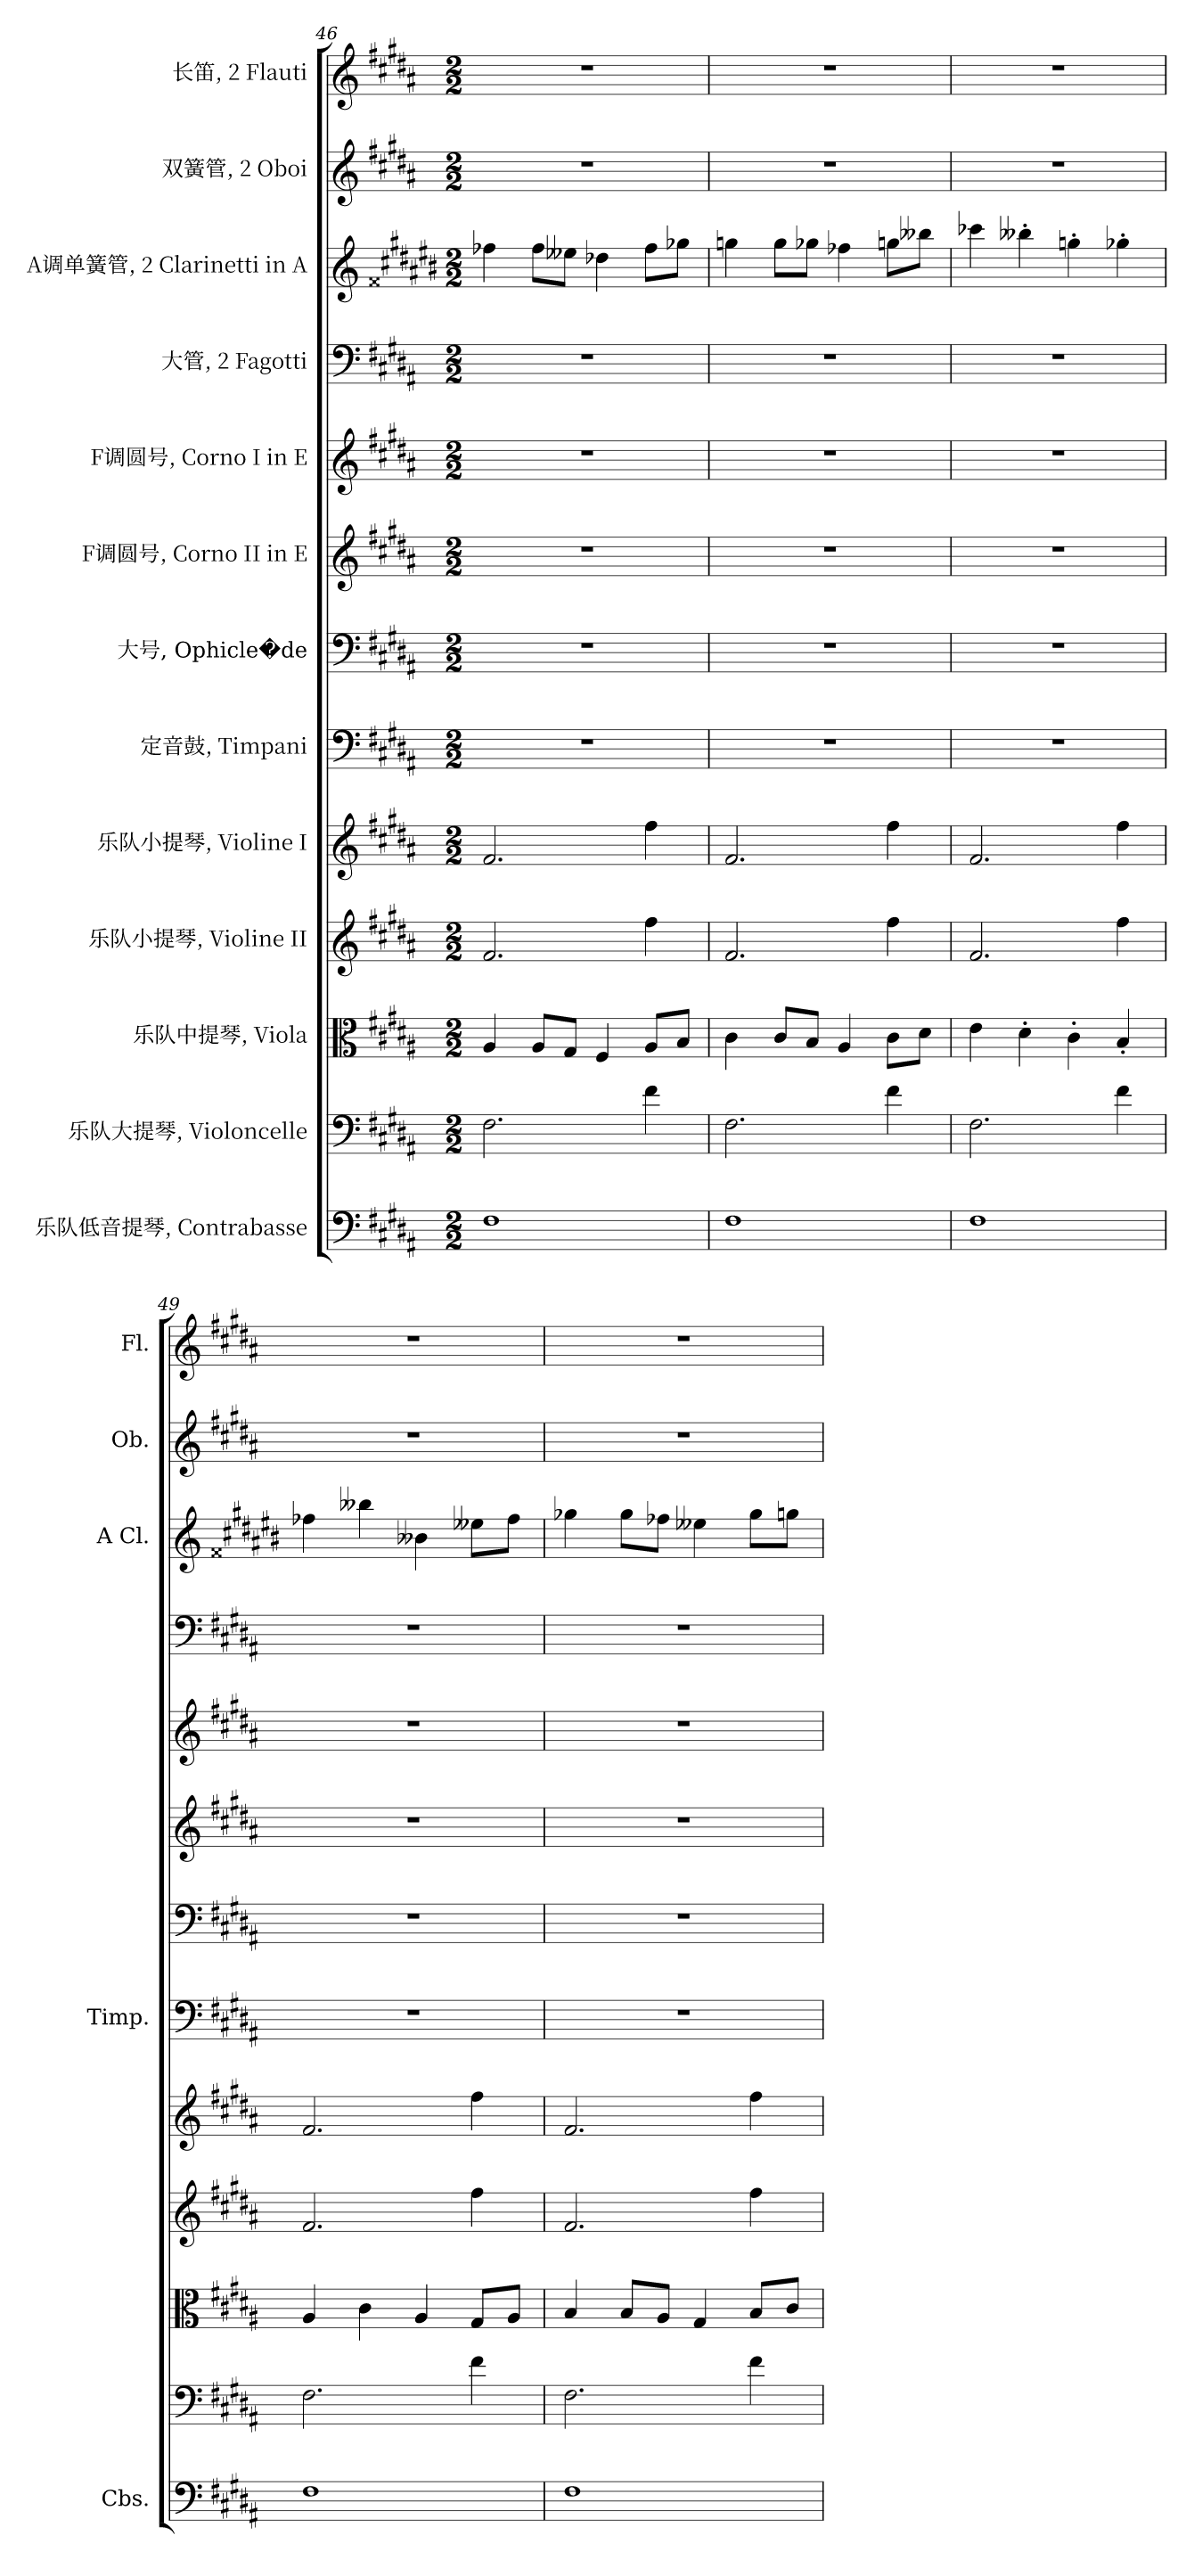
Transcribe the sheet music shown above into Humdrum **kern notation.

**kern	**kern	**kern	**kern	**kern	**kern	**kern	**kern	**kern	**kern	**kern	**kern	**kern
*part13	*part12	*part11	*part10	*part9	*part8	*part7	*part6	*part5	*part4	*part3	*part2	*part1
*staff13	*staff12	*staff11	*staff10	*staff9	*staff8	*staff7	*staff6	*staff5	*staff4	*staff3	*staff2	*staff1
*I"乐队低音提琴, Contrabasse	*I"乐队大提琴, Violoncelle	*I"乐队中提琴, Viola	*I"乐队小提琴, Violine II	*I"乐队小提琴, Violine I	*I"定音鼓, Timpani	*I"大号, Ophicle�de	*I"F调圆号, Corno II in E	*I"F调圆号, Corno I in E	*I"大管, 2 Fagotti	*I"A调单簧管, 2 Clarinetti in A	*I"双簧管, 2 Oboi	*I"长笛, 2 Flauti
*I'Cbs.	*	*	*	*	*I'Timp.	*	*	*	*	*I'A Cl.	*I'Ob.	*I'Fl.
*clefF4	*clefF4	*clefC3	*clefG2	*clefG2	*clefF4	*clefF4	*clefG2	*clefG2	*clefF4	*clefG2	*clefG2	*clefG2
*ITrd7c12	*	*	*	*	*	*	*ITrd4c7	*ITrd4c7	*	*ITrd2c3	*	*
*k[f#c#g#d#a#]	*k[f#c#g#d#a#]	*k[f#c#g#d#a#]	*k[f#c#g#d#a#]	*k[f#c#g#d#a#]	*k[f#c#g#d#a#]	*k[f#c#g#d#a#]	*k[f#c#g#d#]	*k[f#c#g#d#]	*k[f#c#g#d#a#]	*k[f##c#g#d#a#e#b#]	*k[f#c#g#d#a#]	*k[f#c#g#d#a#]
*M2/2	*M2/2	*M2/2	*M2/2	*M2/2	*M2/2	*M2/2	*M2/2	*M2/2	*M2/2	*M2/2	*M2/2	*M2/2
*MM253	*MM253	*MM253	*MM253	*MM253	*MM253	*MM253	*MM253	*MM253	*MM253	*MM253	*MM253	*MM253
=46	=46	=46	=46	=46	=46	=46	=46	=46	=46	=46	=46	=46
1FF#	2.F#\	4A#/	2.f#/	2.f#/	1r	1r	1r	1r	1r	4dd-X\	1r	1r
.	.	8A#/L	.	.	.	.	.	.	.	8dd-\L	.	.
.	.	8G#/J	.	.	.	.	.	.	.	8cc-X\J	.	.
.	.	4F#/	.	.	.	.	.	.	.	4b-X\	.	.
.	4f#\	8A#/L	4ff#\	4ff#\	.	.	.	.	.	8dd-\L	.	.
.	.	8B/J	.	.	.	.	.	.	.	8ee-X\J	.	.
=47	=47	=47	=47	=47	=47	=47	=47	=47	=47	=47	=47	=47
*	*	*	*	*	*	*	*	*	*	*	*	*MM253
1FF#	2.F#\	4c#\	2.f#/	2.f#/	1r	1r	1r	1r	1r	4een\	1r	1r
.	.	8c#/L	.	.	.	.	.	.	.	8ee\L	.	.
.	.	8B/J	.	.	.	.	.	.	.	8ee-X\J	.	.
.	.	4A#/	.	.	.	.	.	.	.	4dd-X\	.	.
.	4f#\	8c#\L	4ff#\	4ff#\	.	.	.	.	.	8een\L	.	.
.	.	8d#\J	.	.	.	.	.	.	.	8gg-X\J	.	.
!!LO:PB:g=z
=48	=48	=48	=48	=48	=48	=48	=48	=48	=48	=48	=48	=48
*	*	*	*	*	*	*	*	*	*	*	*	*MM253
1FF#	2.F#\	4e\	2.f#/	2.f#/	1r	1r	1r	1r	1r	4aa-X\	1r	1r
.	.	4d#'\	.	.	.	.	.	.	.	4gg-X'\	.	.
.	.	4c#'\	.	.	.	.	.	.	.	4een'\	.	.
.	4f#\	4B'/	4ff#\	4ff#\	.	.	.	.	.	4ee-X'\	.	.
=49	=49	=49	=49	=49	=49	=49	=49	=49	=49	=49	=49	=49
*	*	*	*	*	*	*	*	*	*	*	*	*MM253
1FF#	2.F#\	4A#/	2.f#/	2.f#/	1r	1r	1r	1r	1r	4dd-X\	1r	1r
.	.	4c#\	.	.	.	.	.	.	.	4gg-X\	.	.
.	.	4A#/	.	.	.	.	.	.	.	4g-X\	.	.
.	4f#\	8G#/L	4ff#\	4ff#\	.	.	.	.	.	8cc-X\L	.	.
.	.	8A#/J	.	.	.	.	.	.	.	8dd-\J	.	.
=50	=50	=50	=50	=50	=50	=50	=50	=50	=50	=50	=50	=50
*	*	*	*	*	*	*	*	*	*	*	*	*MM253
1FF#	2.F#\	4B/	2.f#/	2.f#/	1r	1r	1r	1r	1r	4ee-X\	1r	1r
.	.	8B/L	.	.	.	.	.	.	.	8ee-\L	.	.
.	.	8A#/J	.	.	.	.	.	.	.	8dd-X\J	.	.
.	.	4G#/	.	.	.	.	.	.	.	4cc-X\	.	.
.	4f#\	8B/L	4ff#\	4ff#\	.	.	.	.	.	8ee-\L	.	.
.	.	8c#/J	.	.	.	.	.	.	.	8een\J	.	.
=	=	=	=	=	=	=	=	=	=	=	=	=
*-	*-	*-	*-	*-	*-	*-	*-	*-	*-	*-	*-	*-
